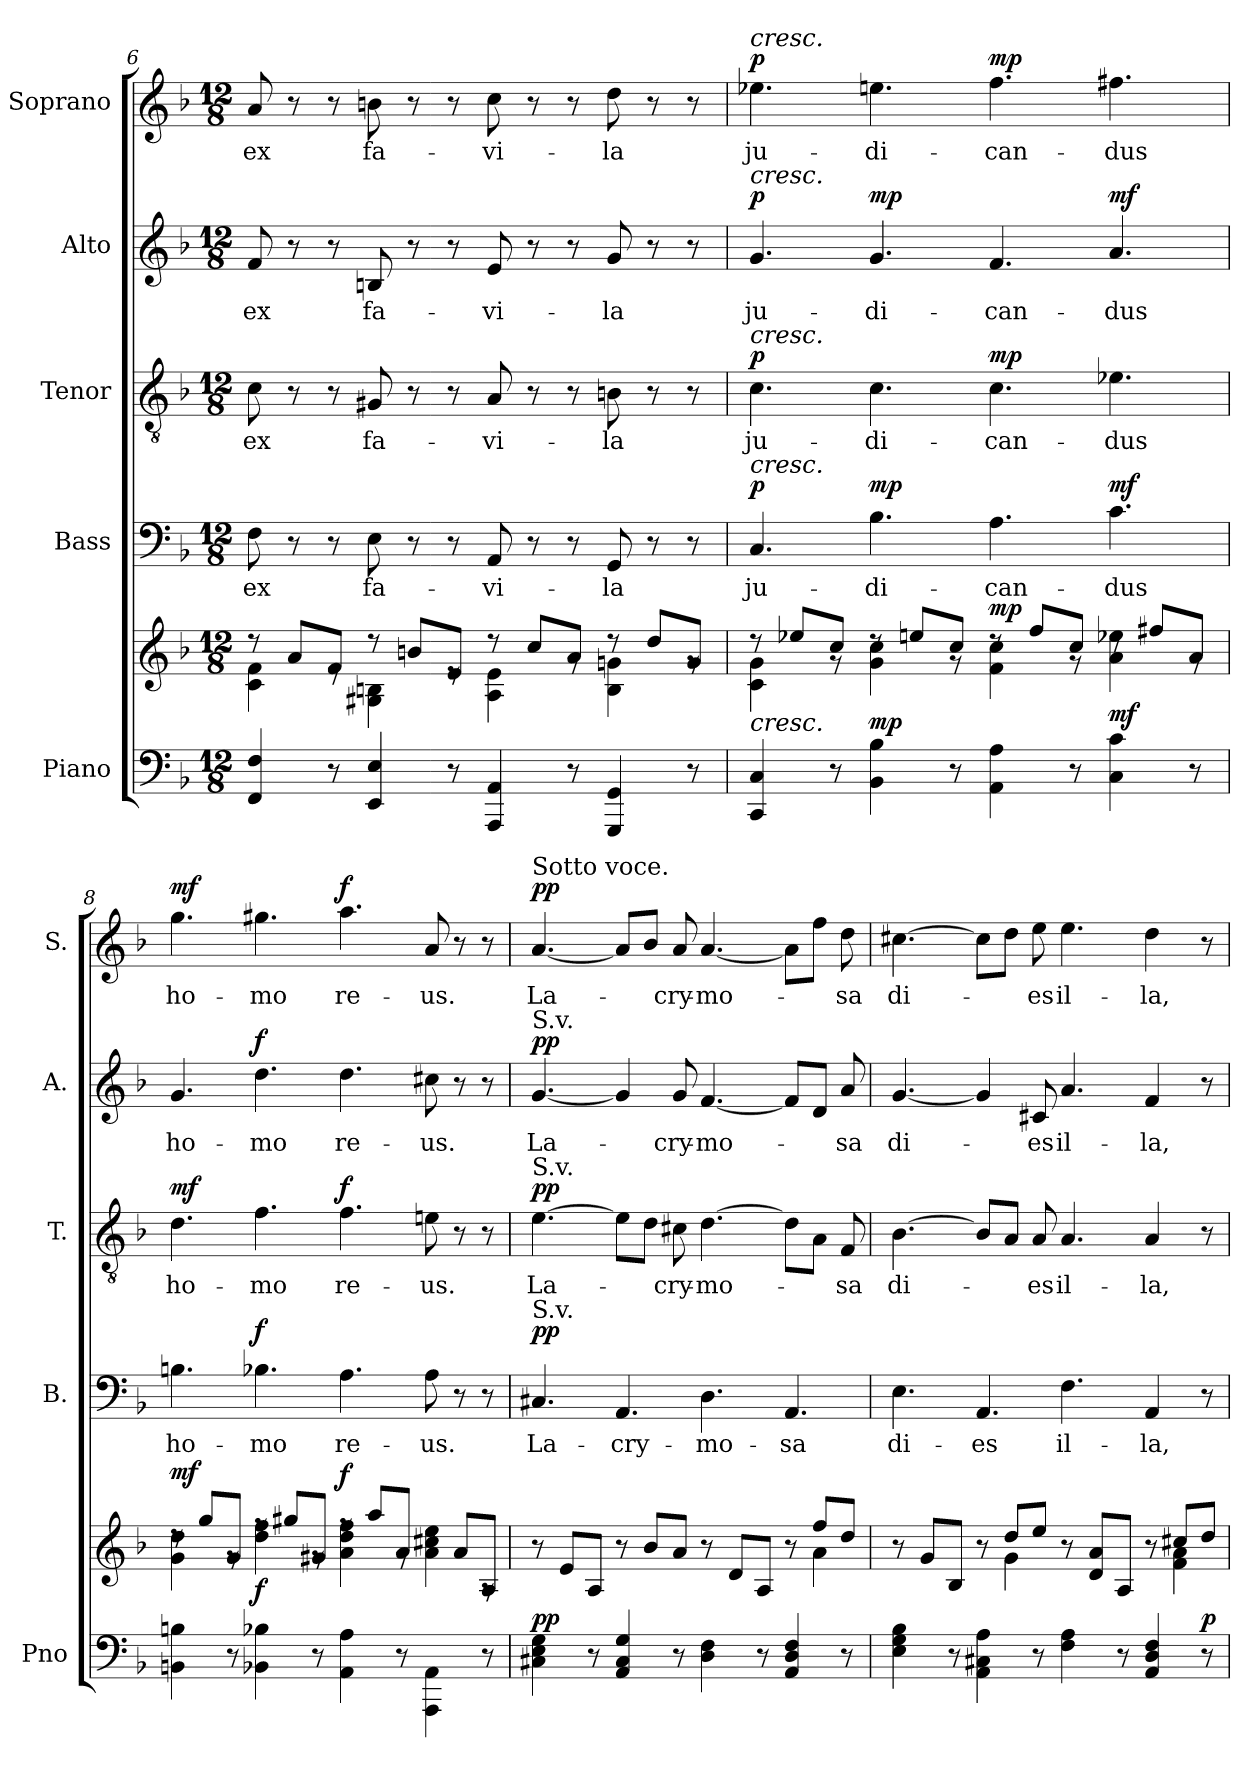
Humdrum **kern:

**kern	**kern	**dynam	**kern	**text	**dynam	**kern	**text	**dynam	**kern	**text	**dynam	**kern	**text	**dynam
*part5	*part5	*part5	*part4	*part4	*part4	*part3	*part3	*part3	*part2	*part2	*part2	*part1	*part1	*part1
*staff6	*staff5	*staff5/6	*staff4	*staff4	*staff4	*staff3	*staff3	*staff3	*staff2	*staff2	*staff2	*staff1	*staff1	*staff1
*I"Piano	*	*	*I"Bass	*	*	*I"Tenor	*	*	*I"Alto	*	*	*I"Soprano	*	*
*I'Pno	*	*	*I'B.	*	*	*I'T.	*	*	*I'A.	*	*	*I'S.	*	*
!!LO:PB:g=z
*clefF4	*clefG2	*	*clefF4	*	*	*clefGv2	*	*	*clefG2	*	*	*clefG2	*	*
*k[b-]	*k[b-]	*	*k[b-]	*	*	*k[b-]	*	*	*k[b-]	*	*	*k[b-]	*	*
*M12/8	*M12/8	*	*M12/8	*	*	*M12/8	*	*	*M12/8	*	*	*M12/8	*	*
=6	=6	=6	=6	=6	=6	=6	=6	=6	=6	=6	=6	=6	=6	=6
*	*^	*	*	*	*	*	*	*	*	*	*	*	*	*
4FF/ 4F/	8rdd	4c\ 4f\	.	8F\	ex	.	8c\	ex	.	8f/	ex	.	8a/	ex	.
.	8a/L	.	.	8r	.	.	8r	.	.	8r	.	.	8r	.	.
8r	8f/J	8re	.	8r	.	.	8r	.	.	8r	.	.	8r	.	.
4EE/ 4E/	8rdd	4G#X\ 4Bn\	.	8E\	fa-	.	8G#X/	fa-	.	8Bn/	fa-	.	8bn\	fa-	.
.	8bn/L	.	.	8r	.	.	8r	.	.	8r	.	.	8r	.	.
8r	8e/J	8re	.	8r	.	.	8r	.	.	8r	.	.	8r	.	.
4AAA/ 4AA/	8rdd	4A\ 4e\	.	8AA/	-vi-	.	8A/	-vi-	.	8e/	-vi-	.	8cc\	-vi-	.
.	8cc/L	.	.	8r	.	.	8r	.	.	8r	.	.	8r	.	.
8r	8a/J	8rg	.	8r	.	.	8r	.	.	8r	.	.	8r	.	.
4GGG/ 4GG/	8rdd	4B\ 4gn\	.	8GG/	-la	.	8Bn\	-la	.	8g/	-la	.	8dd\	-la	.
.	8dd/L	.	.	8r	.	.	8r	.	.	8r	.	.	8r	.	.
8r	8g/J	8rg	.	8r	.	.	8r	.	.	8r	.	.	8r	.	.
=7	=7	=7	=7	=7	=7	=7	=7	=7	=7	=7	=7	=7	=7	=7	=7
!	!	!	!	!	!	!	!	!	!	!	!	!	!LO:TX:a:i:t=cresc.	!	!
!	!	!	!	!	!	!	!	!	!	!LO:TX:a:i:t=cresc.	!	!	!	!	!
!	!	!	!	!	!	!	!LO:TX:a:i:t=cresc.	!	!	!	!	!	!	!	!
!	!	!	!	!LO:TX:a:i:t=cresc.	!	!	!	!	!	!	!	!	!	!	!
!LO:TX:a:i:t=cresc.	!	!	!	!	!	!	!	!	!	!	!	!	!	!	!
!	!	!	!	!	!	!LO:DY:a	!	!	!LO:DY:a	!	!	!LO:DY:a	!	!	!LO:DY:a
4CC/ 4C/	8rdd	4c\ 4g\	.	4.C/	ju-	p	4.c\	ju-	p	4.g/	ju-	p	4.ee-X\	ju-	p
.	8ee-X/L	.	.	.	.	.	.	.	.	.	.	.	.	.	.
8r	8cc/J	8rg	.	.	.	.	.	.	.	.	.	.	.	.	.
!	!	!	!LO:DY:a=2	!	!	!LO:DY:a	!	!	!	!	!	!LO:DY:a	!	!	!
4BB-\ 4B-\	8rdd	4g\ 4cc\	mp	4.B-\	-di-	mp	4.c\	-di-	.	4.g/	-di-	mp	4.een\	-di-	.
.	8een/L	.	.	.	.	.	.	.	.	.	.	.	.	.	.
8r	8cc/J	8rg	.	.	.	.	.	.	.	.	.	.	.	.	.
!	!	!	!LO:DY:a	!	!	!	!	!	!LO:DY:a	!	!	!	!	!	!LO:DY:a
4AA\ 4A\	8rdd	4f\ 4cc\	mp	4.A\	-can-	.	4.c\	-can-	mp	4.f/	-can-	.	4.ff\	-can-	mp
.	8ff/L	.	.	.	.	.	.	.	.	.	.	.	.	.	.
8r	8cc/J	8rg	.	.	.	.	.	.	.	.	.	.	.	.	.
!	!	!	!LO:DY:a=2	!	!	!LO:DY:a	!	!	!	!	!	!LO:DY:a	!	!	!
4C\ 4c\	8rdd	4a\ 4ee-X\	mf	4.c\	-dus	mf	4.e-X\	-dus	.	4.a/	-dus	mf	4.ff#X\	-dus	.
.	8ff#X/L	.	.	.	.	.	.	.	.	.	.	.	.	.	.
8r	8a/J	8rg	.	.	.	.	.	.	.	.	.	.	.	.	.
=8	=8	=8	=8	=8	=8	=8	=8	=8	=8	=8	=8	=8	=8	=8	=8
!	!	!	!LO:DY:a	!	!	!	!	!	!LO:DY:a	!	!	!	!	!	!LO:DY:a
4BBn\ 4Bn\	8rdd	4g\ 4dd\	mf	4.Bn\	ho-	.	4.d\	ho-	mf	4.g/	ho-	.	4.gg\	ho-	mf
.	8gg/L	.	.	.	.	.	.	.	.	.	.	.	.	.	.
8r	8g/J	8rg	.	.	.	.	.	.	.	.	.	.	.	.	.
!	!	!	!LO:DY:a=2	!	!	!LO:DY:a	!	!	!	!	!	!LO:DY:a	!	!	!
4BB-X\ 4B-X\	8rff	4dd\ 4ff\	f	4.B-X\	-mo	f	4.f\	-mo	.	4.dd\	-mo	f	4.gg#X\	-mo	.
.	8gg#X/L	.	.	.	.	.	.	.	.	.	.	.	.	.	.
8r	8g#X/J	8rg	.	.	.	.	.	.	.	.	.	.	.	.	.
!	!	!	!LO:DY:a	!	!	!	!	!	!LO:DY:a	!	!	!	!	!	!LO:DY:a
4AA\ 4A\	8rff	4a\ 4dd\ 4ff\	f	4.A\	re-	.	4.f\	re-	f	4.dd\	re-	.	4.aa\	re-	f
.	8aa/L	.	.	.	.	.	.	.	.	.	.	.	.	.	.
8r	8a/J	8rg	.	.	.	.	.	.	.	.	.	.	.	.	.
4AAA\ 4AA\	8rdd	4a\ 4cc#X\ 4ee\	.	8A\	-us.	.	8en\	-us.	.	8cc#X\	-us.	.	8a/	-us.	.
.	8a/L	.	.	8r	.	.	8r	.	.	8r	.	.	8r	.	.
8r	8A/J	8rA	.	8r	.	.	8r	.	.	8r	.	.	8r	.	.
!!LO:LB:g=z
=9	=9	=9	=9	=9	=9	=9	=9	=9	=9	=9	=9	=9	=9	=9	=9
!	!	!	!	!	!	!	!	!	!	!	!	!	!LO:TX:a:t=Sotto voce.	!	!
!	!	!	!	!	!	!	!	!	!	!LO:TX:a:t=S.v.	!	!	!	!	!
!	!	!	!	!	!	!	!LO:TX:a:t=S.v.	!	!	!	!	!	!	!	!
!	!	!	!	!LO:TX:a:t=S.v.	!	!	!	!	!	!	!	!	!	!	!
!	!	!	!LO:DY:a=2	!	!	!LO:DY:a	!	!	!LO:DY:a	!	!	!LO:DY:a	!	!	!LO:DY:a
4C#X\ 4E\ 4G\	8r	2rgyy	pp	4.C#X/	La-	pp	[4.e\	La-	pp	[4.g/	La-	pp	[4.a/	La-	pp
.	8e/L	.	.	.	.	.	.	.	.	.	.	.	.	.	.
8r	8A/J	.	.	.	.	.	.	.	.	.	.	.	.	.	.
4AA/ 4C#/ 4G/	8r	.	.	4.AA/	-cry-	.	8e\L]	.	.	4g/]	.	.	8a/L]	.	.
.	8b-/L	2rgyy	.	.	.	.	8d\J	.	.	.	.	.	8b-/J	.	.
8r	8a/J	.	.	.	.	.	8c#X\	-cry-	.	8g/	-cry-	.	8a/	-cry-	.
4D\ 4F\	8r	.	.	4.D\	-mo-	.	[4.d\	-mo-	.	[4.f/	-mo-	.	[4.a/	-mo-	.
.	8d/L	.	.	.	.	.	.	.	.	.	.	.	.	.	.
8r	8A/J	4rAyy	.	.	.	.	.	.	.	.	.	.	.	.	.
4AA/ 4D/ 4F/	8r	.	.	4.AA/	-sa	.	8d\L]	.	.	8f/L]	.	.	8a\L]	.	.
.	8ff/L	4a\	.	.	.	.	8A\J	.	.	8d/J	.	.	8ff\J	.	.
8r	8dd/J	.	.	.	.	.	8F/	-sa	.	8a/	-sa	.	8dd\	-sa	.
=10	=10	=10	=10	=10	=10	=10	=10	=10	=10	=10	=10	=10	=10	=10	=10
4E\ 4G\ 4B-\	8r	2rgyy	.	4.E\	di-	.	[4.B-\	di-	.	[4.g/	di-	.	[4.cc#X\	di-	.
.	8g/L	.	.	.	.	.	.	.	.	.	.	.	.	.	.
8r	8B-/J	.	.	.	.	.	.	.	.	.	.	.	.	.	.
4AA\ 4C#X\ 4A\	8r	.	.	4.AA/	-es	.	8B-/L]	.	.	4g/]	.	.	8cc#\L]	.	.
.	8dd/L	4g\	.	.	.	.	8A/J	.	.	.	.	.	8dd\J	.	.
8r	8ee/J	.	.	.	.	.	8A/	-es	.	8c#X/	-es	.	8ee\	-es	.
4F\ 4A\	8r	2rgyy	.	4.F\	il-	.	4.A/	il-	.	4.a/	il-	.	4.ee\	il-	.
.	8d/ 8a/L	.	.	.	.	.	.	.	.	.	.	.	.	.	.
8r	8A/J	.	.	.	.	.	.	.	.	.	.	.	.	.	.
4AA/ 4D/ 4F/	8r	.	.	4AA/	-la,	.	4A/	-la,	.	4f/	-la,	.	4dd\	-la,	.
.	8cc#X/L	4f\ 4a\	.	.	.	.	.	.	.	.	.	.	.	.	.
!	!	!	!LO:DY:a=2	!	!	!	!	!	!	!	!	!	!	!	!
8r	8dd/J	.	p	8r	.	.	8r	.	.	8r	.	.	8r	.	.
*	*v	*v	*	*	*	*	*	*	*	*	*	*	*	*	*
=	=	=	=	=	=	=	=	=	=	=	=	=	=	=
*-	*-	*-	*-	*-	*-	*-	*-	*-	*-	*-	*-	*-	*-	*-
